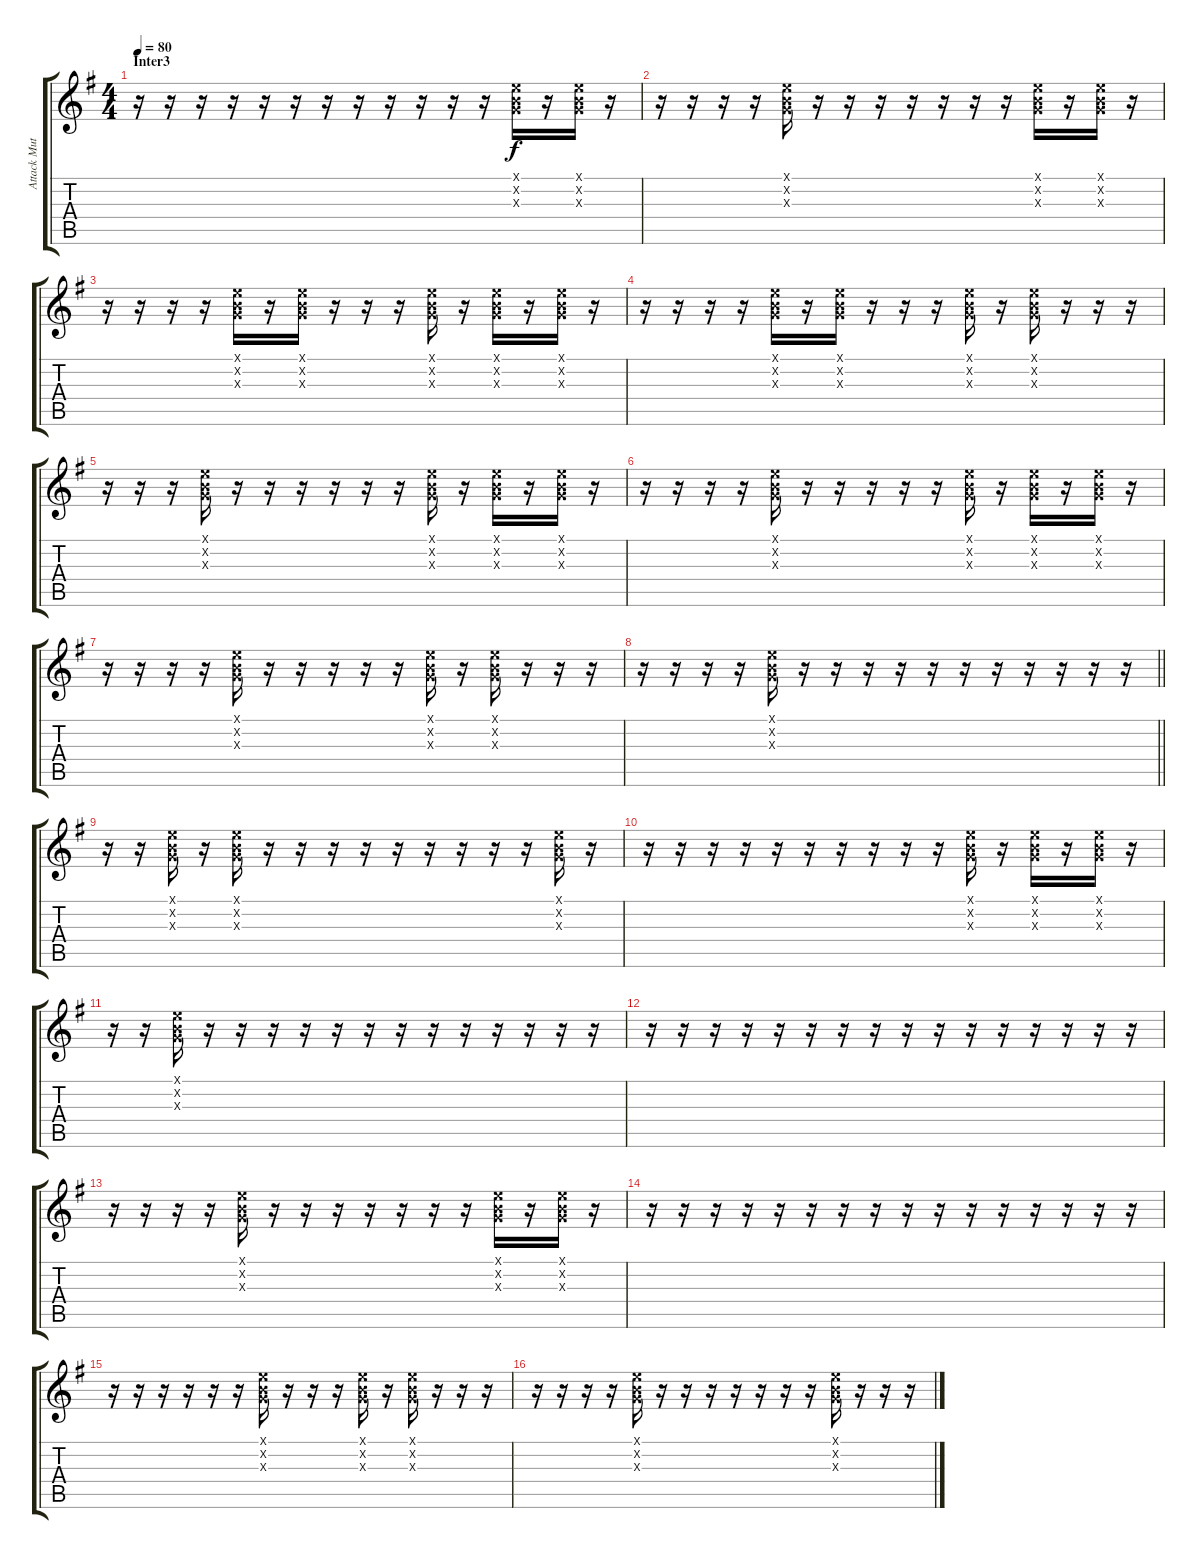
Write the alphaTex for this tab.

\track ("Attack Mute" "Attack Mut") {instrument acousticguitarsteel}
\staff {score tabs}
\tuning (E4 B3 G3 D3 A2 E2) {hide}
\ts (4 4)
\section ("" "Inter3")
\tempo 80
\clef g2
\ks g
r.16{dy f} r.16 r.16 r.16 r.16 r.16 r.16 r.16 r.16 r.16 r.16 r.16 (0.1{x} 0.2{x} 0.3{x}).16 r.16 (0.1{x} 0.2{x} 0.3{x}).16 r.16 |
r.16 r.16 r.16 r.16 (0.1{x} 0.2{x} 0.3{x}).16 r.16 r.16 r.16 r.16 r.16 r.16 r.16 (0.1{x} 0.2{x} 0.3{x}).16 r.16 (0.1{x} 0.2{x} 0.3{x}).16 r.16 |
r.16 r.16 r.16 r.16 (0.1{x} 0.2{x} 0.3{x}).16 r.16 (0.1{x} 0.2{x} 0.3{x}).16 r.16 r.16 r.16 (0.1{x} 0.2{x} 0.3{x}).16 r.16 (0.1{x} 0.2{x} 0.3{x}).16 r.16 (0.1{x} 0.2{x} 0.3{x}).16 r.16 |
r.16 r.16 r.16 r.16 (0.1{x} 0.2{x} 0.3{x}).16 r.16 (0.1{x} 0.2{x} 0.3{x}).16 r.16 r.16 r.16 (0.1{x} 0.2{x} 0.3{x}).16 r.16 (0.1{x} 0.2{x} 0.3{x}).16 r.16 r.16 r.16 |
r.16 r.16 r.16 (0.1{x} 0.2{x} 0.3{x}).16 r.16 r.16 r.16 r.16 r.16 r.16 (0.1{x} 0.2{x} 0.3{x}).16 r.16 (0.1{x} 0.2{x} 0.3{x}).16 r.16 (0.1{x} 0.2{x} 0.3{x}).16 r.16 |
r.16 r.16 r.16 r.16 (0.1{x} 0.2{x} 0.3{x}).16 r.16 r.16 r.16 r.16 r.16 (0.1{x} 0.2{x} 0.3{x}).16 r.16 (0.1{x} 0.2{x} 0.3{x}).16 r.16 (0.1{x} 0.2{x} 0.3{x}).16 r.16 |
r.16 r.16 r.16 r.16 (0.1{x} 0.2{x} 0.3{x}).16 r.16 r.16 r.16 r.16 r.16 (0.1{x} 0.2{x} 0.3{x}).16 r.16 (0.1{x} 0.2{x} 0.3{x}).16 r.16 r.16 r.16 |
\barLineRight lightlight
r.16 r.16 r.16 r.16 (0.1{x} 0.2{x} 0.3{x}).16 r.16 r.16 r.16 r.16 r.16 r.16 r.16 r.16 r.16 r.16 r.16 |
r.16 r.16 (0.1{x} 0.2{x} 0.3{x}).16 r.16 (0.1{x} 0.2{x} 0.3{x}).16 r.16 r.16 r.16 r.16 r.16 r.16 r.16 r.16 r.16 (0.1{x} 0.2{x} 0.3{x}).16 r.16 |
r.16 r.16 r.16 r.16 r.16 r.16 r.16 r.16 r.16 r.16 (0.1{x} 0.2{x} 0.3{x}).16 r.16 (0.1{x} 0.2{x} 0.3{x}).16 r.16 (0.1{x} 0.2{x} 0.3{x}).16 r.16 |
r.16 r.16 (0.1{x} 0.2{x} 0.3{x}).16 r.16 r.16 r.16 r.16 r.16 r.16 r.16 r.16 r.16 r.16 r.16 r.16 r.16 |
r.16 r.16 r.16 r.16 r.16 r.16 r.16 r.16 r.16 r.16 r.16 r.16 r.16 r.16 r.16 r.16 |
r.16 r.16 r.16 r.16 (0.1{x} 0.2{x} 0.3{x}).16 r.16 r.16 r.16 r.16 r.16 r.16 r.16 (0.1{x} 0.2{x} 0.3{x}).16 r.16 (0.1{x} 0.2{x} 0.3{x}).16 r.16 |
r.16 r.16 r.16 r.16 r.16 r.16 r.16 r.16 r.16 r.16 r.16 r.16 r.16 r.16 r.16 r.16 |
r.16 r.16 r.16 r.16 r.16 r.16 (0.1{x} 0.2{x} 0.3{x}).16 r.16 r.16 r.16 (0.1{x} 0.2{x} 0.3{x}).16 r.16 (0.1{x} 0.2{x} 0.3{x}).16 r.16 r.16 r.16 |
r.16 r.16 r.16 r.16 (0.1{x} 0.2{x} 0.3{x}).16 r.16 r.16 r.16 r.16 r.16 r.16 r.16 (0.1{x} 0.2{x} 0.3{x}).16 r.16 r.16 r.16
